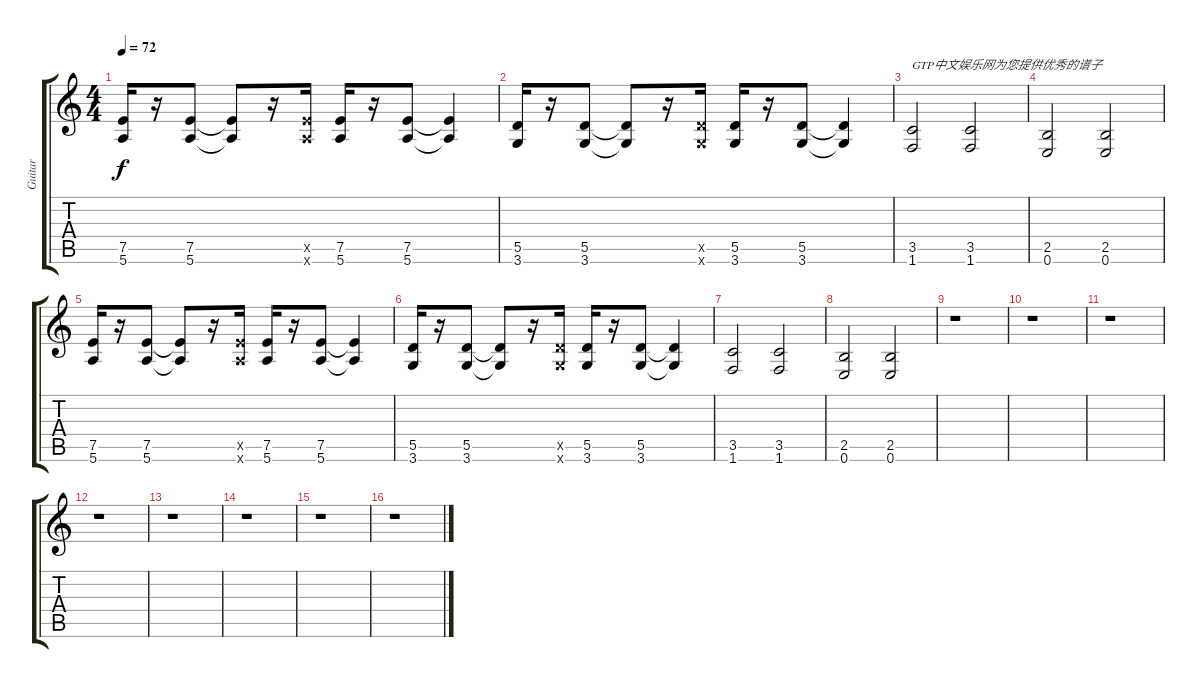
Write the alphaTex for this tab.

\track ("Guitar" "Guitar") {instrument distortionguitar}
\staff {score tabs}
\tuning (E4 B3 G3 D3 A2 E2) {hide}
\ts (4 4)
\tempo 72
\clef g2
\ks c
(7.5 5.6).16{dy f instrument distortionguitar} r.16 (7.5 5.6).8 (7.5{t} 5.6{t}).8 r.16 (7.5{x} 5.6{x}).16 (7.5 5.6).16 r.16 (7.5 5.6).8 (7.5{t} 5.6{t}).4 |
(5.5 3.6).16 r.16 (5.5 3.6).8 (5.5{t} 3.6{t}).8 r.16 (5.5{x} 3.6{x}).16 (5.5 3.6).16 r.16 (5.5 3.6).8 (5.5{t} 3.6{t}).4 |
(3.5 1.6).2{txt "GTP中文娱乐网为您提供优秀的谱子"} (3.5 1.6).2 |
(2.5 0.6).2 (2.5 0.6).2 |
(7.5 5.6).16 r.16 (7.5 5.6).8 (7.5{t} 5.6{t}).8 r.16 (7.5{x} 5.6{x}).16 (7.5 5.6).16 r.16 (7.5 5.6).8 (7.5{t} 5.6{t}).4 |
(5.5 3.6).16 r.16 (5.5 3.6).8 (5.5{t} 3.6{t}).8 r.16 (5.5{x} 3.6{x}).16 (5.5 3.6).16 r.16 (5.5 3.6).8 (5.5{t} 3.6{t}).4 |
(3.5 1.6).2 (3.5 1.6).2 |
(2.5 0.6).2 (2.5 0.6).2 |
r.1 |
r.1 |
r.1 |
r.1 |
r.1 |
r.1 |
r.1 |
r.1
